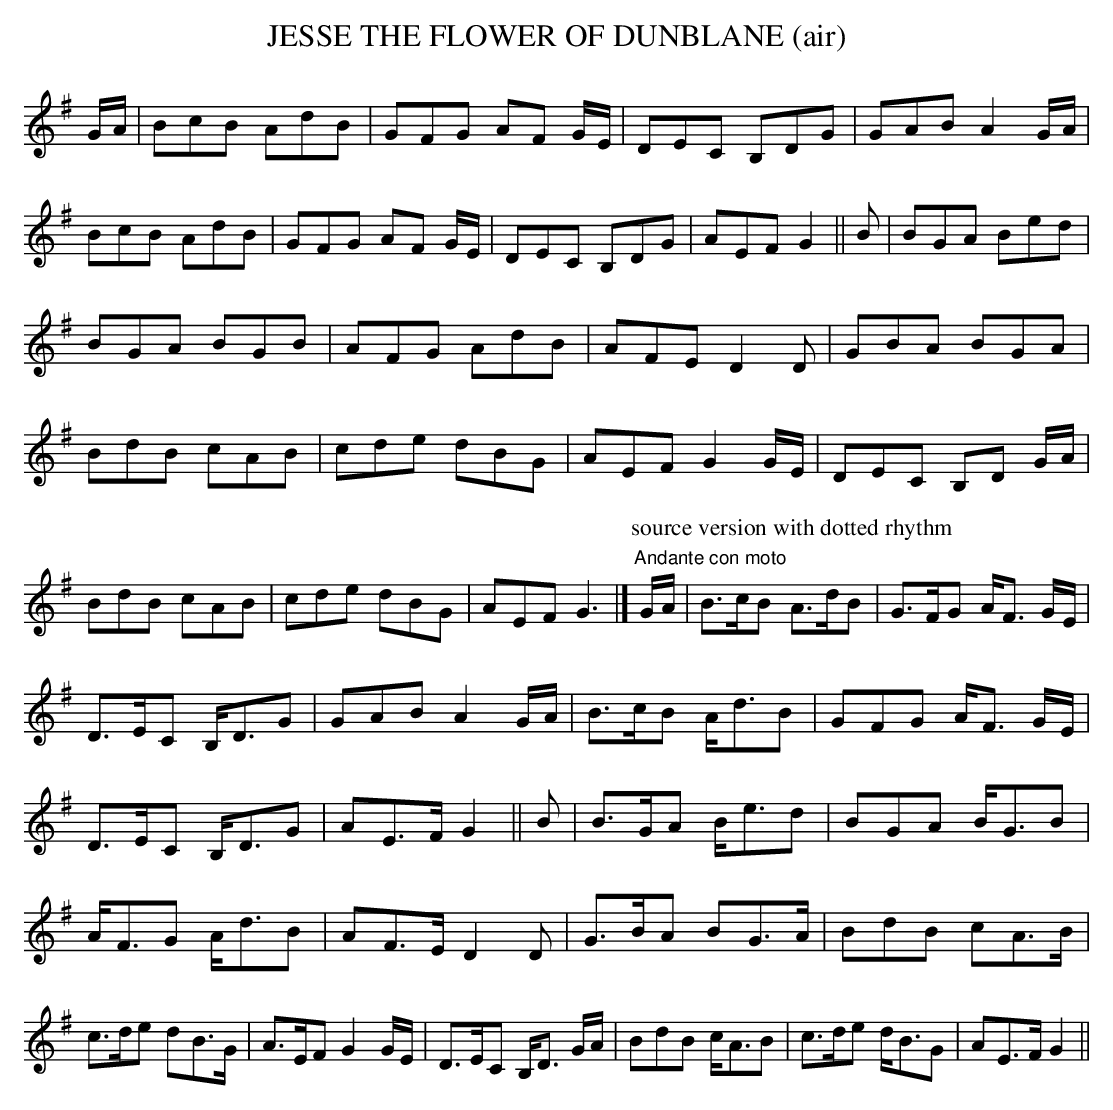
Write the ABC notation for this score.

X:1
T:JESSE THE FLOWER OF DUNBLANE (air)\
Y:"Andante con moto"\
M:6/8\
L:1/8\
K:G\
G/A/|BcB AdB|GFG AF G/E/|DEC B,DG|GAB A2 G/A/|\
BcB AdB|GFG AF G/E/|DEC B,DG|AEF G2||\
B|BGA Bed|BGA BGB|AFG AdB|AFE D2 D|\
GBA BGA|BdB cAB|cde dBG|AEF G2 G/E/|\
DEC B,D G/A/|BdB cAB|cde dBG|AEF G3|]\
P:source version with dotted rhythm\
"Andante con moto"G/A/|B>cB A>dB|G>FG A<F G/E/|\\
D>EC B,<DG|GAB A2 G/A/|\
B>cB A<dB|GFG A<F G/E/|D>EC B,<DG|AE>F G2||\
B|B>GA B<ed|BGA B<GB|A<FG A<dB|AF>E D2 D|\
G>BA BG>A|BdB cA>B|c>de dB>G|A>EF G2 G/E/|\
D>EC B,<D G/A/|BdB c<AB|c>de d<BG|AE>F G2||\
\
\
\
